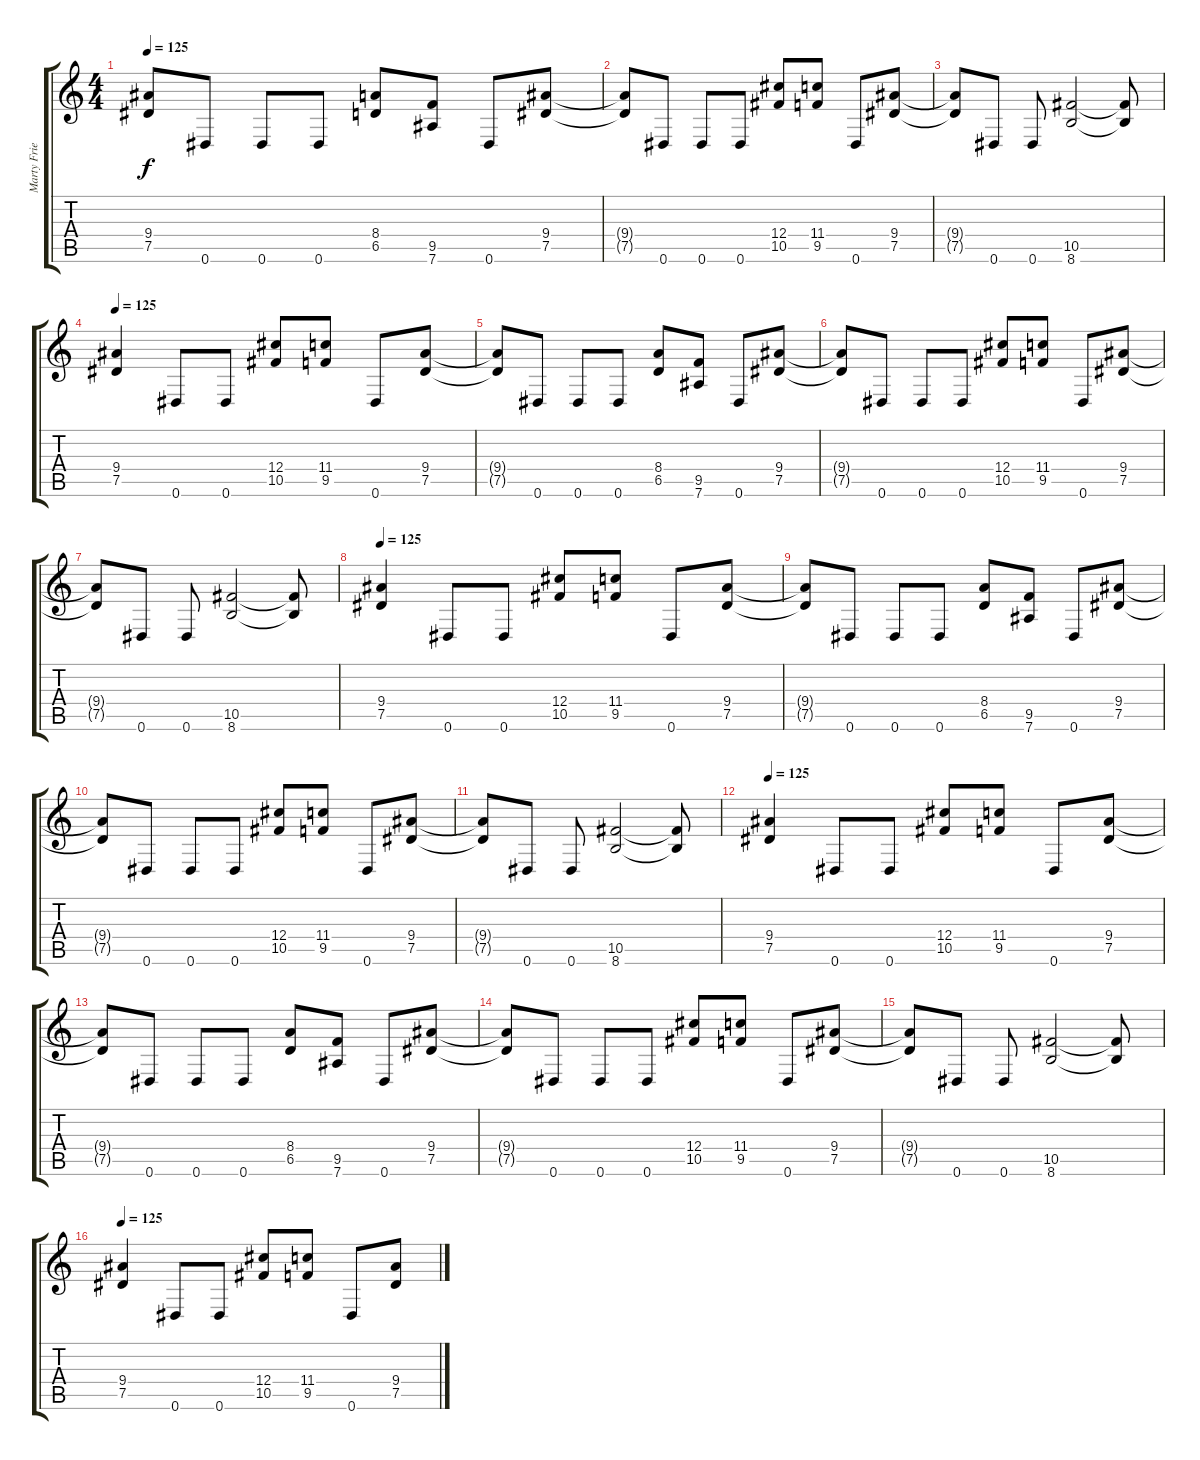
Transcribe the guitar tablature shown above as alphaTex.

\track ("Marty Friedman" "Marty Frie") {instrument distortionguitar}
\staff {score tabs}
\tuning (Eb4 Bb3 Gb3 Db3 Ab2 Eb2) {hide}
\ts (4 4)
\tempo 125
\clef g2
\ks c
(9.4{t} 7.5{t}).8{dy f} 0.6.8 0.6.8 0.6.8 (8.4 6.5).8 (9.5 7.6).8 0.6.8 (9.4 7.5).8 |
(9.4{t} 7.5{t}).8 0.6.8 0.6.8 0.6.8 (12.4 10.5).8 (11.4 9.5).8 0.6.8 (9.4 7.5).8 |
(9.4{t} 7.5{t}).8 0.6.8 0.6.8 (10.5 8.6).2 (10.5{t} 8.6{t}).8 |
\tempo 125
(9.4 7.5).4 0.6.8 0.6.8 (12.4 10.5).8 (11.4 9.5).8 0.6.8 (9.4 7.5).8 |
(9.4{t} 7.5{t}).8 0.6.8 0.6.8 0.6.8 (8.4 6.5).8 (9.5 7.6).8 0.6.8 (9.4 7.5).8 |
(9.4{t} 7.5{t}).8 0.6.8 0.6.8 0.6.8 (12.4 10.5).8 (11.4 9.5).8 0.6.8 (9.4 7.5).8 |
(9.4{t} 7.5{t}).8 0.6.8 0.6.8 (10.5 8.6).2 (10.5{t} 8.6{t}).8 |
\tempo 125
(9.4 7.5).4{volume 7} 0.6.8 0.6.8 (12.4 10.5).8 (11.4 9.5).8 0.6.8 (9.4 7.5).8 |
(9.4{t} 7.5{t}).8 0.6.8 0.6.8 0.6.8 (8.4 6.5).8 (9.5 7.6).8 0.6.8 (9.4 7.5).8 |
(9.4{t} 7.5{t}).8 0.6.8 0.6.8 0.6.8 (12.4 10.5).8 (11.4 9.5).8 0.6.8 (9.4 7.5).8 |
(9.4{t} 7.5{t}).8 0.6.8 0.6.8 (10.5 8.6).2 (10.5{t} 8.6{t}).8 |
\tempo 125
(9.4 7.5).4{volume 3} 0.6.8 0.6.8 (12.4 10.5).8 (11.4 9.5).8 0.6.8 (9.4 7.5).8 |
(9.4{t} 7.5{t}).8 0.6.8 0.6.8 0.6.8 (8.4 6.5).8 (9.5 7.6).8 0.6.8 (9.4 7.5).8 |
(9.4{t} 7.5{t}).8 0.6.8 0.6.8 0.6.8 (12.4 10.5).8 (11.4 9.5).8 0.6.8 (9.4 7.5).8 |
(9.4{t} 7.5{t}).8 0.6.8 0.6.8 (10.5 8.6).2 (10.5{t} 8.6{t}).8 |
\tempo 125
(9.4 7.5).4{volume 0} 0.6.8 0.6.8 (12.4 10.5).8 (11.4 9.5).8 0.6.8 (9.4 7.5).8
